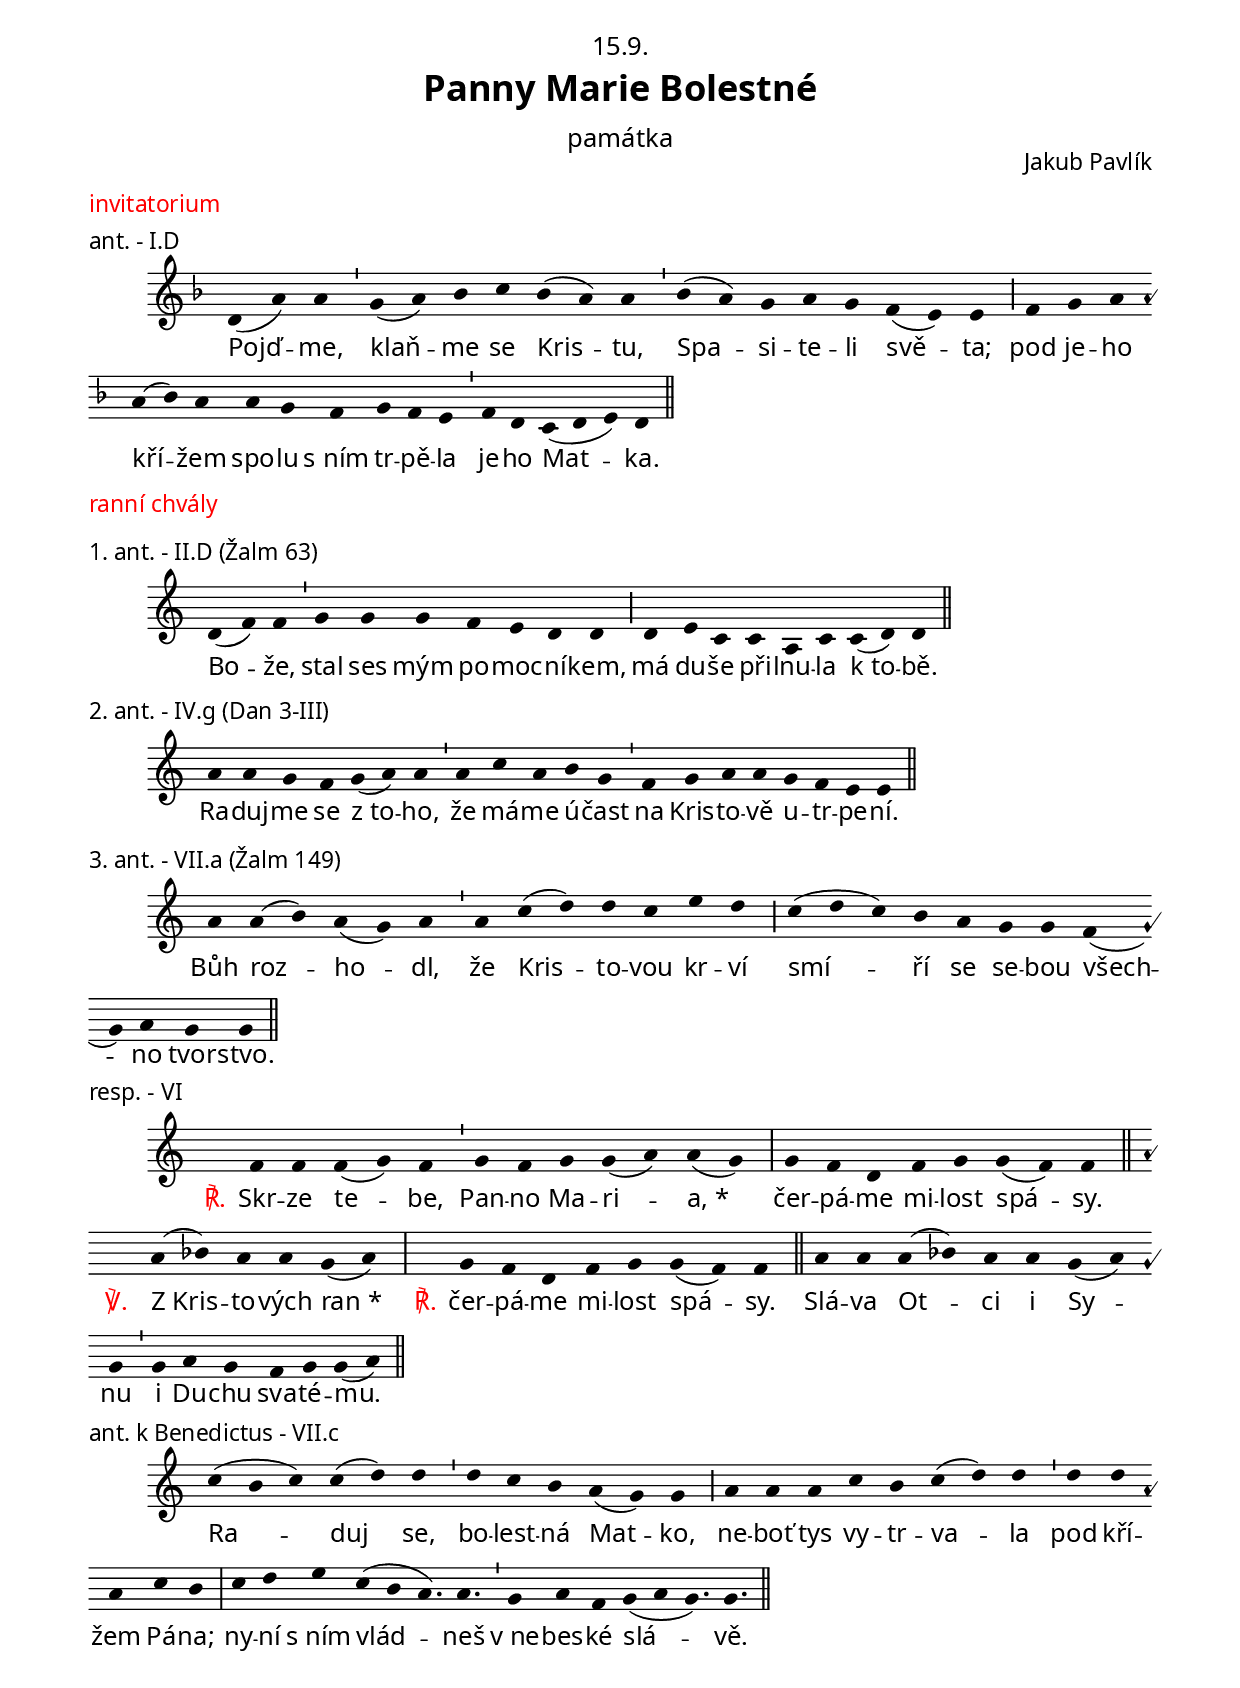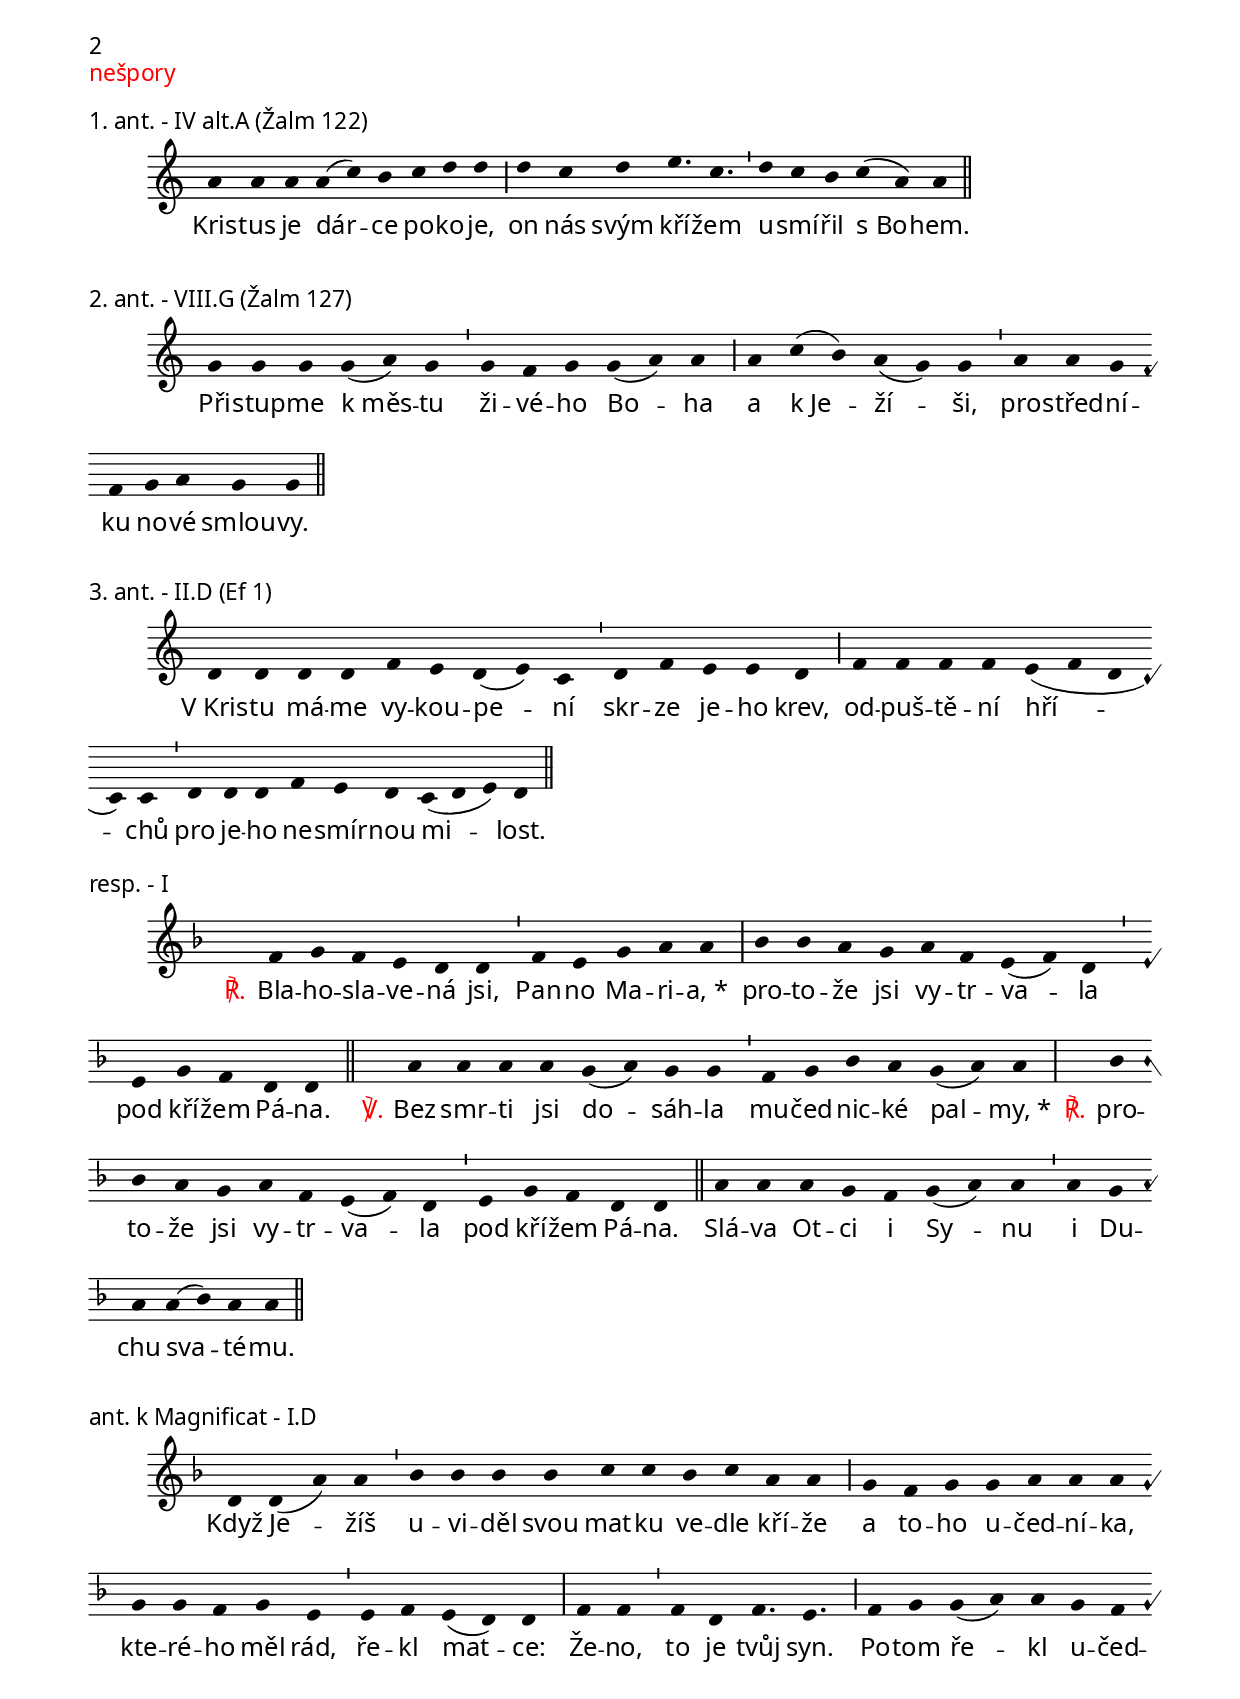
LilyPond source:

\version "2.15.40"

\include "../spolecne.ly"
\include "../dilyresponsorii.ly"

\header {
  title = \markup\titleSvatek
            "Panny Marie Bolestné"
            památka
            15.9.
  composer = "Jakub Pavlík"
}

\markup {\nadpisHodinka {"invitatorium"}}

\score {
  \relative c' {
    \choralniRezim
    \key f \major
    d4( a') a \barMin g( a) bes c bes( a) a \barMin
    bes( a) g a g f( e) e \barMaior
    f g a a( bes) a a g f g f e \barMin
    f d c( d e) d \barFinalis
  }
  \addlyrics {
    Pojď -- me, klaň -- me se Kris -- tu,
    Spa -- si -- te -- li svě -- ta;
    pod je -- ho kří -- žem
    spo -- lu s_ním tr -- pě -- la je -- ho Mat -- ka.
  }
  \header {
    quid = "ant."
    modus = "I"
    differentia = "D"
    psalmus = ""
    placet = "melisma na _Spasiteli_ je divné"
    id = "invit"
    fial = "sanktoral/0624narozenikrtitele.ly#invit?zacatek"
    piece = \markup {\sestavTitulekBezZalmu}
  }
}

\markup {\nadpisHodinka {"ranní chvály"}}

\score {
  \relative c' {
    \choralniRezim
    d4( f) f \barMin g g g f e d d \barMaior
    d e c c a c c( d) d \barFinalis
  }
  \addlyrics {
    Bo -- že, stal ses mým po -- moc -- ní -- kem,
    má du -- še při -- lnu -- la k_to -- bě.
  }
  \header {
    quid = "1. ant."
    modus = "II"
    differentia = "D"
    psalmus = "Žalm 63"
    id = "rch-a1"
    piece = \markup {\sestavTitulek}
  }
}

\score {
  \relative c'' {
    \choralniRezim
    a4 a g f g( a) a \barMin
    a c a b g \barMin
    f g a a g f e e \barFinalis
  }
  \addlyrics {
    Ra -- duj -- me se z_to -- ho,
    že má -- me ú -- čast
    na Kris -- to -- vě u -- tr -- pe -- ní.
  }
  \header {
    quid = "2. ant."
    modus = "IV"
    differentia = "g"
    psalmus = "Dan 3-III"
    id = "rch-a2"
    piece = \markup {\sestavTitulek}
  }
}

\score {
  \relative c'' {
    \choralniRezim
    a4 a( b) a( g) a \barMin
    a c( d) d c e d \barMaior
    c( d c) b a g g f( g) a g g \barFinalis
  }
  \addlyrics {
    Bůh roz -- ho -- dl,
    že Kris -- to -- vou kr -- ví
    smí -- ří se se -- bou všech -- no tvor -- stvo.
  }
  \header {
    quid = "3. ant."
    modus = "VII"
    differentia = "a"
    psalmus = "Žalm 149"
    id = "rch-a3"
    piece = \markup {\sestavTitulek}
  }
}

\score {
  \relative c' {
    \choralniRezim

    % R
    \neviditelna f
    f4 f f( g) f \barMin g f g g( a) a( g) \barMax
    g f d f g g( f) f \barFinalis
    % V
    \neviditelna a
    a( bes) a a g( a) \barMax
    % R
    \neviditelna f
    g f d f g g( f) f \barFinalis
    % Slava
    \respVIdoxologie \barFinalis
  }
  \addlyrics {
    \Response Skr -- ze te -- be, Pan -- no Ma -- ri -- a,_*
    čer -- pá -- me mi -- lost spá -- sy.
    \Verse Z_Kris -- to -- vých ran_*
    \Response čer -- pá -- me mi -- lost spá -- sy.
    \textRespDoxologie
  }
  \header {
    quid = "resp."
    modus = "VI"
    id = "rch-r"
    piece = \markup {\sestavTitulekResp}
  }
}

\score {
  \relative c'' {
    \choralniRezim
    c4( b c) c( d) d \barMin
    d c b a( g) g \barMaior
    a a a c b c( d) d \barMin
    d d a c b \barMax

    c d e c( b a4.) a \barMin
    g4 a f g( a g4.) g \barFinalis
  }
  \addlyrics {
    Ra -- duj se, bo -- lest -- ná Mat -- ko,
    ne -- boť tys vy -- tr -- va -- la pod kří -- žem Pá -- na;
    ny -- ní s_ním vlád -- neš
    v_ne -- bes -- ké slá -- vě.
  }
  \header {
    quid = "ant. k Benedictus"
    modus = "VII"
    differentia = "c"
    psalmus = ""
    id = "rch-aben"
    fons = "melodie vznikla upravováním melodie 1. ant. r.ch. z Nanebevzetí"
    piece = \markup {\sestavTitulekBezZalmu}
  }
}

\pageBreak % ZLOM

\markup {\nadpisHodinka {"nešpory"}}

\score {
  \relative c'' {
    \choralniRezim
    a4 a a a( c) b c d d \barMaior
    d c d e4. c \barMin d4 c b c( a) a \barFinalis
  }
  \addlyrics {
    Kris -- tus je dár -- ce po -- ko -- je,
    on nás svým kří -- žem u -- smí -- řil s_Bo -- hem.
  }
  \header {
    quid = "1. ant."
    modus = "IV alt"
    differentia = "A"
    psalmus = "Žalm 122"
    id = "ne-a1"
    piece = \markup {\sestavTitulek}
  }
}

\score {
  \relative c'' {
    \choralniRezim
    g4 g g g( a) g \barMin
    g f g g( a) a \barMaior
    a c( b) a( g) g \barMin
    a a g f g a g g \barFinalis
  }
  \addlyrics {
    Při -- stup -- me k_měs -- tu
    ži -- vé -- ho Bo -- ha
    a k_Je -- ží -- ši,
    pro -- střed -- ní -- ku no -- vé smlou -- vy.
  }
  \header {
    quid = "2. ant."
    modus = "VIII"
    differentia = "G"
    psalmus = "Žalm 127"
    id = "ne-a2"
    piece = \markup {\sestavTitulek}
  }
}

\score {
  \relative c' {
    \choralniRezim
    d4 d d d f e d( e) c \barMin
    d f e e d \barMaior
    f f f f e( f d c) c \barMin
    d d d f e d c( d e) d \barFinalis
  }
  \addlyrics {
    V_Kris -- tu má -- me vy -- kou -- pe -- ní
    skr -- ze je -- ho krev,
    od -- puš -- tě -- ní hří -- chů
    pro je -- ho ne -- smír -- nou mi -- lost.
  }
  \header {
    quid = "3. ant."
    modus = "II"
    differentia = "D"
    psalmus = "Ef 1"
    id = "ne-a3"
    piece = \markup {\sestavTitulek}
  }
}

\score {
  \relative c' {
    \choralniRezim
    \key f \major

    % R
    \neviditelna f
    f g f e d d \barMin f e g a a \barMax
    bes bes a g a f e( f) d \barMin e g f d d \barFinalis
    % V
    \neviditelna g
    a4 a a a g( a) g g \barMin f g bes a g( a) a \barMax
    % R
    \neviditelna a
    bes bes a g a f e( f) d \barMin e g f d d \barFinalis
    % Slava
    a' a a g f g( a) a \barMin a g a a( bes) a a \barFinalis
  }
  \addlyrics {
    \Response Bla -- ho -- sla -- ve -- ná jsi, Pan -- no Ma -- ri -- a,_*
    pro -- to -- že jsi vy -- tr -- va -- la pod kří -- žem Pá -- na.
    \Verse Bez smr -- ti jsi do -- sáh -- la mu -- čed -- nic -- ké pal -- my,_*
    \Response pro -- to -- že jsi vy -- tr -- va -- la pod kří -- žem Pá -- na.
    \textRespDoxologie
  }
  \header {
    quid = "resp."
    modus = "I"
    placet = "zkusit tradiční nápěv"
    fial = "pust_svatytyden.ly#ne-resp?cast=9-10&zanedbat=delky"
    id = "ne-r"
    piece = \markup {\sestavTitulekResp}
  }
}

\score {
  \relative c' {
    \choralniRezim
    \key f \major
    d4 d( a') a \barMin bes bes bes bes c c bes c a a \barMaior
    g f g g a a a g g f g e \barMin
    e f e( d) d \barMax
    f f \barMin f d f4. e \barMaior
    f4 g g( a) a g f g f e \barMin
    d c d( f e) d d \barFinalis
  }
  \addlyrics {
    Když Je -- žíš u -- vi -- děl svou mat -- ku ve -- dle kří -- že
    a to -- ho u -- čed -- ní -- ka, kte -- ré -- ho měl rád,
    ře -- kl mat -- ce:
    Že -- no, to je tvůj syn.
    Po -- tom ře -- kl u -- čed -- ní -- ko -- vi:
    To je tvá mat -- ka.
  }
  \header {
    quid = "ant. k Magnificat"
    modus = "I"
    differentia = "D"
    psalmus = ""
    id = "ne-amag"
    piece = \markup {\sestavTitulekBezZalmu}
  }
}